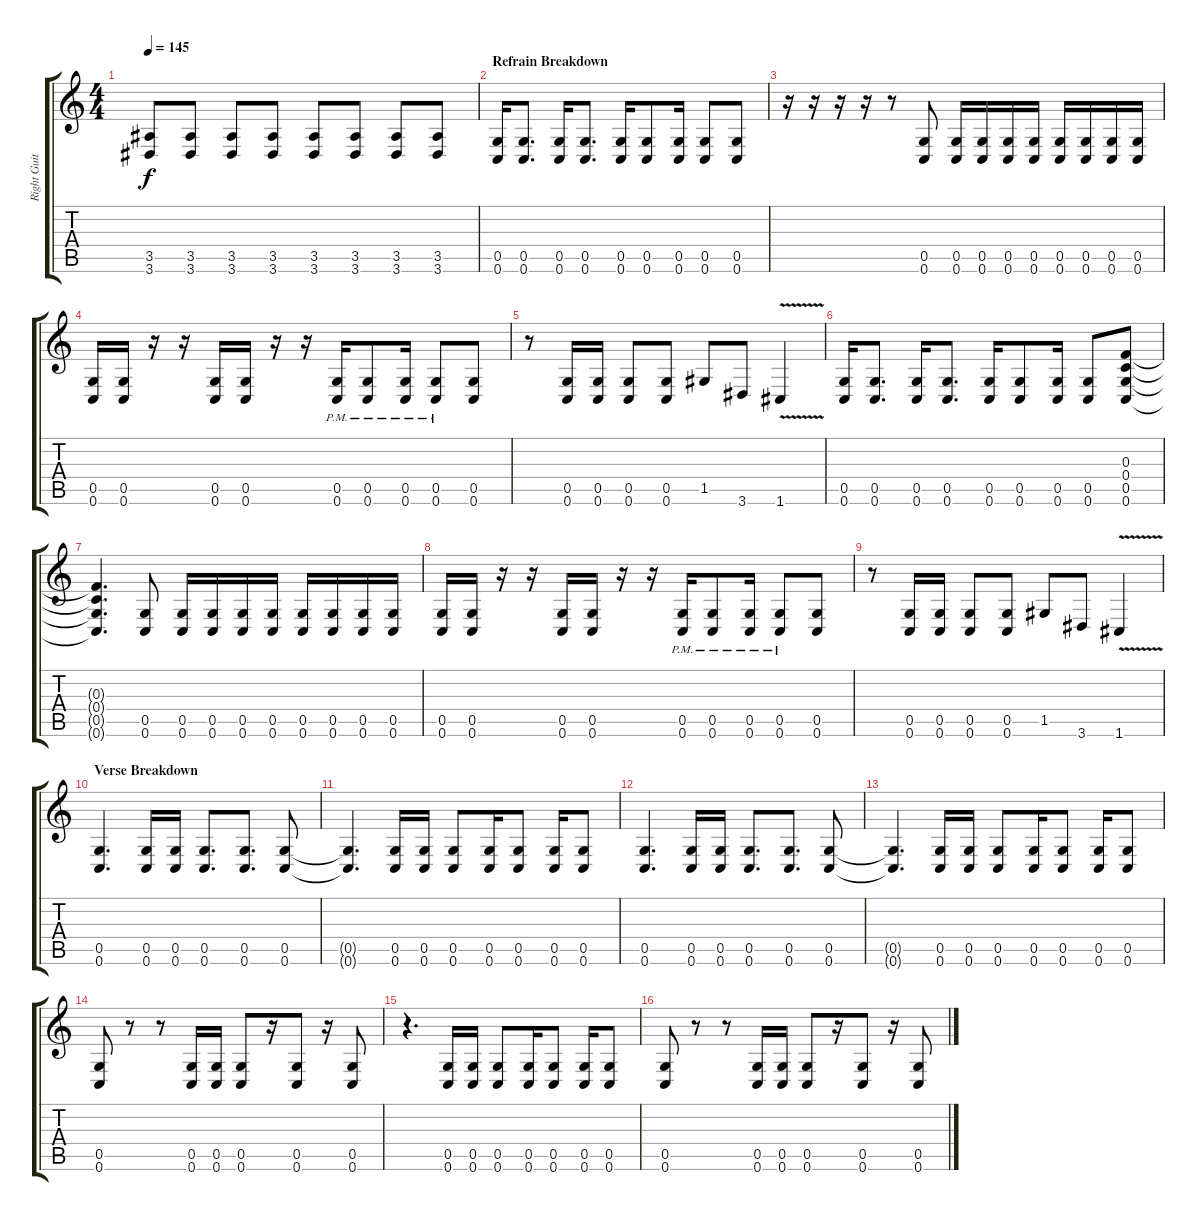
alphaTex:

\track ("Right Guitar" "Right Guit") {instrument distortionguitar}
\staff {score tabs}
\tuning (D4 A3 F3 C3 G2 C2) {hide}
\ts (4 4)
\tempo 145
\clef g2
\ks c
(3.5 3.6).8{dy f} (3.5 3.6).8 (3.5 3.6).8 (3.5 3.6).8 (3.5 3.6).8 (3.5 3.6).8 (3.5 3.6).8 (3.5 3.6).8 |
\section ("" "Refrain Breakdown")
(0.5 0.6).16 (0.5 0.6).8{d} (0.5 0.6).16 (0.5 0.6).8{d} (0.5 0.6).16 (0.5 0.6).8 (0.5 0.6).16 (0.5 0.6).8 (0.5 0.6).8 |
r.16 r.16 r.16 r.16 r.8 (0.5 0.6).8 (0.5 0.6).16 (0.5 0.6).16 (0.5 0.6).16 (0.5 0.6).16 (0.5 0.6).16 (0.5 0.6).16 (0.5 0.6).16 (0.5 0.6).16 |
(0.5 0.6).16 (0.5 0.6).16 r.16 r.16 (0.5 0.6).16 (0.5 0.6).16 r.16 r.16 (0.5{pm} 0.6{pm}).16 (0.5{pm} 0.6{pm}).8 (0.5{pm} 0.6{pm}).16 (0.5{pm} 0.6{pm}).8 (0.5 0.6).8 |
r.8 (0.5 0.6).16 (0.5 0.6).16 (0.5 0.6).8 (0.5 0.6).8 1.5.8 3.6.8 1.6{v}.4 |
(0.5 0.6).16 (0.5 0.6).8{d} (0.5 0.6).16 (0.5 0.6).8{d} (0.5 0.6).16 (0.5 0.6).8 (0.5 0.6).16 (0.5 0.6).8 (0.3 0.4 0.5 0.6).8 |
(0.3{t} 0.4{t} 0.5{t} 0.6{t}).4{d} (0.5 0.6).8 (0.5 0.6).16 (0.5 0.6).16 (0.5 0.6).16 (0.5 0.6).16 (0.5 0.6).16 (0.5 0.6).16 (0.5 0.6).16 (0.5 0.6).16 |
(0.5 0.6).16 (0.5 0.6).16 r.16 r.16 (0.5 0.6).16 (0.5 0.6).16 r.16 r.16 (0.5{pm} 0.6{pm}).16 (0.5{pm} 0.6{pm}).8 (0.5{pm} 0.6{pm}).16 (0.5{pm} 0.6{pm}).8 (0.5 0.6).8 |
r.8 (0.5 0.6).16 (0.5 0.6).16 (0.5 0.6).8 (0.5 0.6).8 1.5.8 3.6.8 1.6{v}.4 |
\section ("" "Verse Breakdown")
(0.5 0.6).4{d} (0.5 0.6).16 (0.5 0.6).16 (0.5 0.6).8{d} (0.5 0.6).8{d} (0.5 0.6).8 |
(0.5{t} 0.6{t}).4{d} (0.5 0.6).16 (0.5 0.6).16 (0.5 0.6).8 (0.5 0.6).16 (0.5 0.6).8 (0.5 0.6).16 (0.5 0.6).8 |
(0.5 0.6).4{d} (0.5 0.6).16 (0.5 0.6).16 (0.5 0.6).8{d} (0.5 0.6).8{d} (0.5 0.6).8 |
(0.5{t} 0.6{t}).4{d} (0.5 0.6).16 (0.5 0.6).16 (0.5 0.6).8 (0.5 0.6).16 (0.5 0.6).8 (0.5 0.6).16 (0.5 0.6).8 |
(0.5 0.6).8 r.8 r.8 (0.5 0.6).16 (0.5 0.6).16 (0.5 0.6).8 r.16 (0.5 0.6).8 r.16 (0.5 0.6).8 |
r.4{d} (0.5 0.6).16 (0.5 0.6).16 (0.5 0.6).8 (0.5 0.6).16 (0.5 0.6).8 (0.5 0.6).16 (0.5 0.6).8 |
(0.5 0.6).8 r.8 r.8 (0.5 0.6).16 (0.5 0.6).16 (0.5 0.6).8 r.16 (0.5 0.6).8 r.16 (0.5 0.6).8
